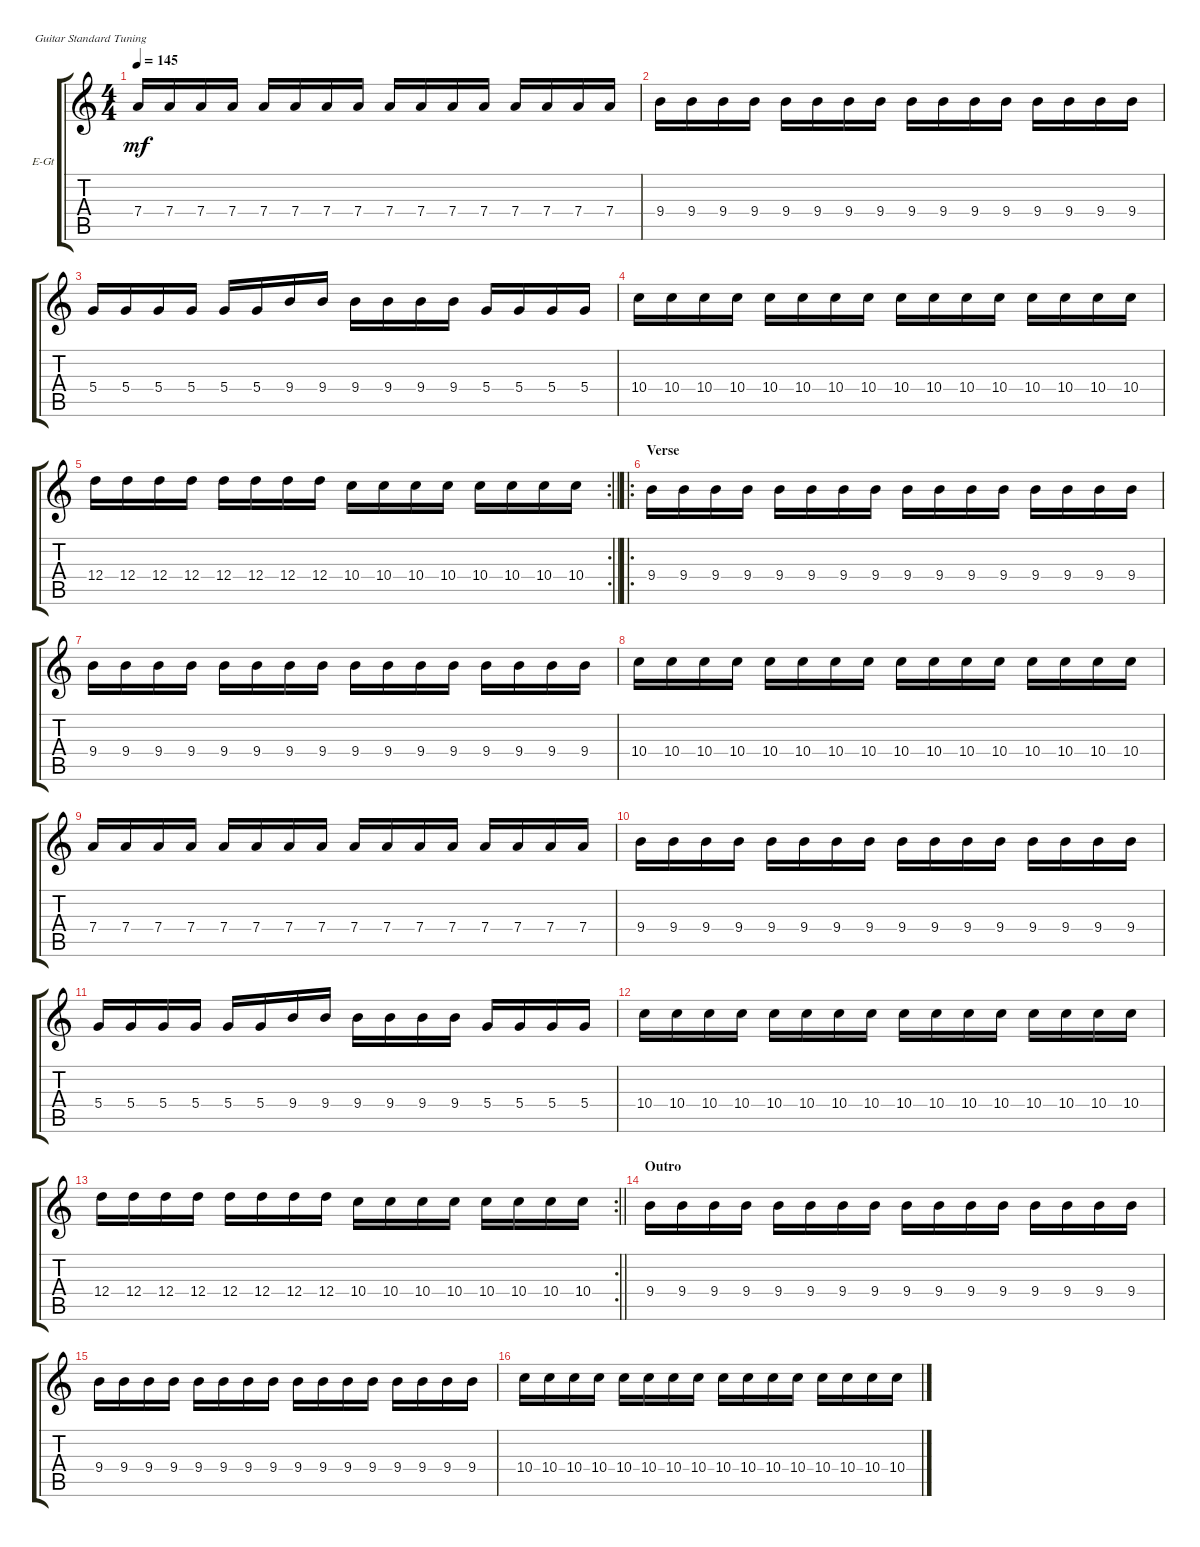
\defaultSystemsLayout 4
\bracketExtendMode groupsimilarinstruments
\firstSystemTrackNameOrientation horizontal
\otherSystemsTrackNameOrientation horizontal
\track ("Electric Guitar" "E-Gt") {instrument distortionguitar}
\staff {score tabs}
\tuning (E4 B3 G3 D3 A2 E2)
\ts (4 4)
\tempo 145
\clef g2
\scale
0.333333
\ks c
7.4.16{dy mf} 7.4.16 7.4.16 7.4.16 7.4.16 7.4.16 7.4.16 7.4.16 7.4.16 7.4.16 7.4.16 7.4.16 7.4.16 7.4.16 7.4.16 7.4.16 |
\scale
0.333333 9.4.16 9.4.16 9.4.16 9.4.16 9.4.16 9.4.16 9.4.16 9.4.16 9.4.16 9.4.16 9.4.16 9.4.16 9.4.16 9.4.16 9.4.16 9.4.16 |
\scale
0.333333 5.4.16 5.4.16 5.4.16 5.4.16 5.4.16 5.4.16 9.4.16 9.4.16 9.4.16 9.4.16 9.4.16 9.4.16 5.4.16 5.4.16 5.4.16 5.4.16 |
\scale
0.333333 10.4.16 10.4.16 10.4.16 10.4.16 10.4.16 10.4.16 10.4.16 10.4.16 10.4.16 10.4.16 10.4.16 10.4.16 10.4.16 10.4.16 10.4.16 10.4.16 |
\rc 2
\scale
0.333333
\barLineRight lightlight
12.4.16 12.4.16 12.4.16 12.4.16 12.4.16 12.4.16 12.4.16 12.4.16 10.4.16 10.4.16 10.4.16 10.4.16 10.4.16 10.4.16 10.4.16 10.4.16 |
\ro
\section ("" "Verse")
\scale
0.333333 9.4.16 9.4.16 9.4.16 9.4.16 9.4.16 9.4.16 9.4.16 9.4.16 9.4.16 9.4.16 9.4.16 9.4.16 9.4.16 9.4.16 9.4.16 9.4.16 |
\scale
0.333333 9.4.16 9.4.16 9.4.16 9.4.16 9.4.16 9.4.16 9.4.16 9.4.16 9.4.16 9.4.16 9.4.16 9.4.16 9.4.16 9.4.16 9.4.16 9.4.16 |
\scale
0.333333 10.4.16 10.4.16 10.4.16 10.4.16 10.4.16 10.4.16 10.4.16 10.4.16 10.4.16 10.4.16 10.4.16 10.4.16 10.4.16 10.4.16 10.4.16 10.4.16 |
\scale
0.333333 7.4.16 7.4.16 7.4.16 7.4.16 7.4.16 7.4.16 7.4.16 7.4.16 7.4.16 7.4.16 7.4.16 7.4.16 7.4.16 7.4.16 7.4.16 7.4.16 |
\scale
0.333333 9.4.16 9.4.16 9.4.16 9.4.16 9.4.16 9.4.16 9.4.16 9.4.16 9.4.16 9.4.16 9.4.16 9.4.16 9.4.16 9.4.16 9.4.16 9.4.16 |
\scale
0.333333 5.4.16 5.4.16 5.4.16 5.4.16 5.4.16 5.4.16 9.4.16 9.4.16 9.4.16 9.4.16 9.4.16 9.4.16 5.4.16 5.4.16 5.4.16 5.4.16 |
\scale
0.333333 10.4.16 10.4.16 10.4.16 10.4.16 10.4.16 10.4.16 10.4.16 10.4.16 10.4.16 10.4.16 10.4.16 10.4.16 10.4.16 10.4.16 10.4.16 10.4.16 |
\rc 2
\scale
0.333333
\barLineRight lightlight
12.4.16 12.4.16 12.4.16 12.4.16 12.4.16 12.4.16 12.4.16 12.4.16 10.4.16 10.4.16 10.4.16 10.4.16 10.4.16 10.4.16 10.4.16 10.4.16 |
\section ("" "Outro")
\scale
0.333333 9.4.16 9.4.16 9.4.16 9.4.16 9.4.16 9.4.16 9.4.16 9.4.16 9.4.16 9.4.16 9.4.16 9.4.16 9.4.16 9.4.16 9.4.16 9.4.16 |
\scale
0.333333 9.4.16 9.4.16 9.4.16 9.4.16 9.4.16 9.4.16 9.4.16 9.4.16 9.4.16 9.4.16 9.4.16 9.4.16 9.4.16 9.4.16 9.4.16 9.4.16 |
\scale
0.333333 10.4.16 10.4.16 10.4.16 10.4.16 10.4.16 10.4.16 10.4.16 10.4.16 10.4.16 10.4.16 10.4.16 10.4.16 10.4.16 10.4.16 10.4.16 10.4.16
